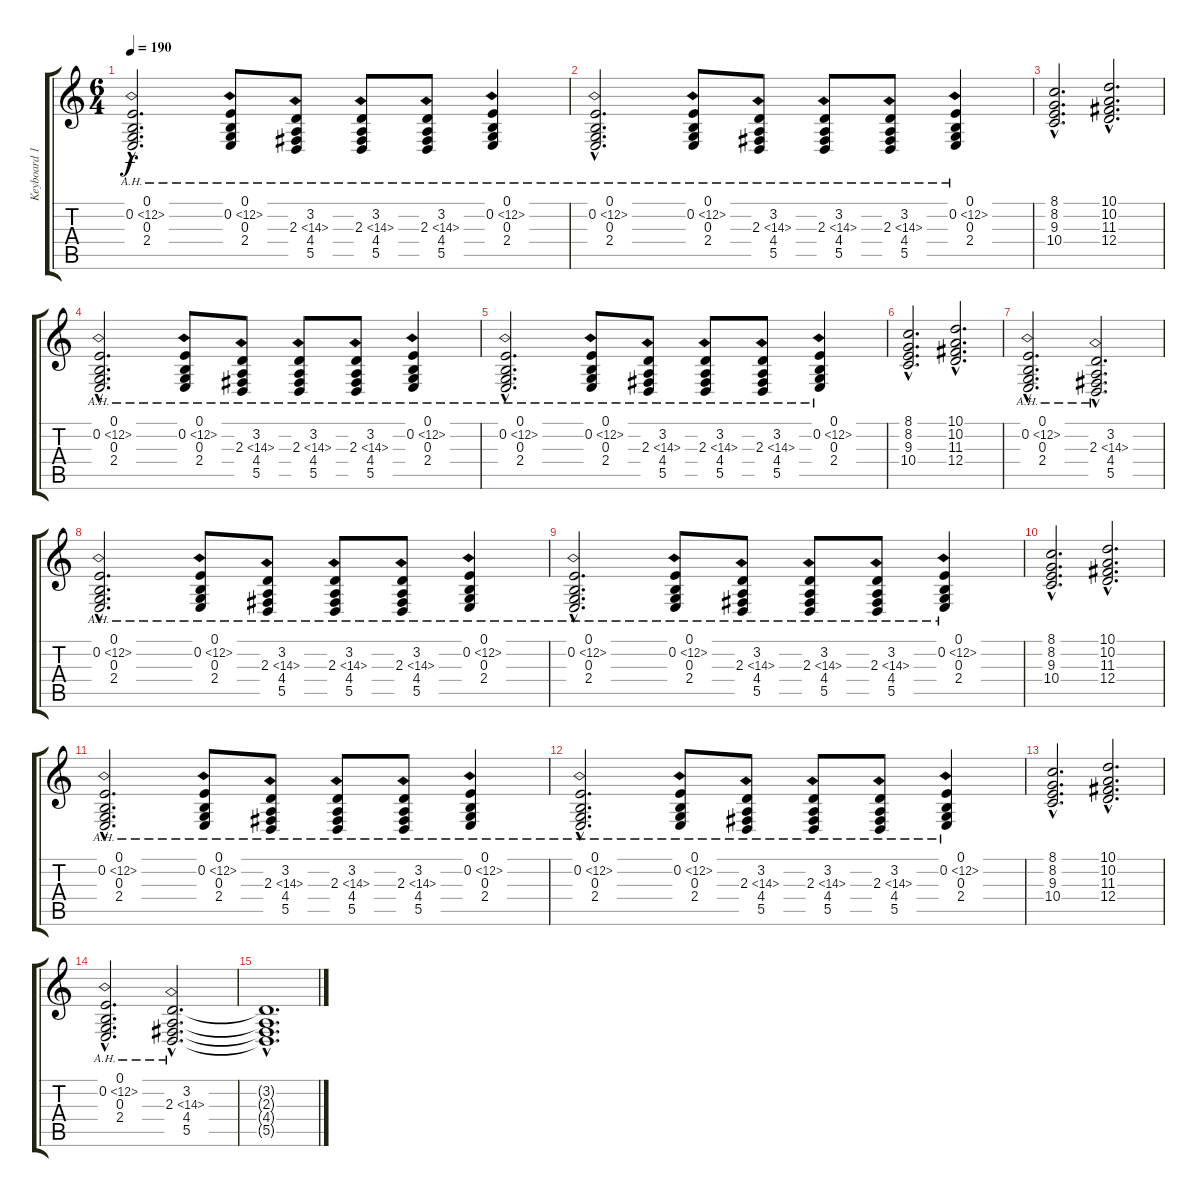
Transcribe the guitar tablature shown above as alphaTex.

\track ("Keyboard 1" "Keyboard 1") {instrument stringensemble1}
\staff {score tabs}
\tuning (E4 B3 G3 D3 A2 E2) {hide}
\ts (6 4)
\tempo 190
\clef g2
\ks c
(0.1{hac} 0.2{ah 12 hac} 0.3{hac} 2.4{hac}).2{d dy f} (0.1 0.2{ah 12} 0.3 2.4).8 (3.2 2.3{ah 12} 4.4 5.5).8 (3.2 2.3{ah 12} 4.4 5.5).8 (3.2 2.3{ah 12} 4.4 5.5).8 (0.1 0.2{ah 12} 0.3 2.4).4 |
(0.1{hac} 0.2{ah 12 hac} 0.3{hac} 2.4{hac}).2{d} (0.1 0.2{ah 12} 0.3 2.4).8 (3.2 2.3{ah 12} 4.4 5.5).8 (3.2 2.3{ah 12} 4.4 5.5).8 (3.2 2.3{ah 12} 4.4 5.5).8 (0.1 0.2{ah 12} 0.3 2.4).4 |
(8.1{hac} 8.2{hac} 9.3{hac} 10.4{hac}).2{d} (10.1{hac} 10.2{hac} 11.3{hac} 12.4{hac}).2{d} |
(0.1{hac} 0.2{ah 12 hac} 0.3{hac} 2.4{hac}).2{d} (0.1 0.2{ah 12} 0.3 2.4).8 (3.2 2.3{ah 12} 4.4 5.5).8 (3.2 2.3{ah 12} 4.4 5.5).8 (3.2 2.3{ah 12} 4.4 5.5).8 (0.1 0.2{ah 12} 0.3 2.4).4 |
(0.1{hac} 0.2{ah 12 hac} 0.3{hac} 2.4{hac}).2{d} (0.1 0.2{ah 12} 0.3 2.4).8 (3.2 2.3{ah 12} 4.4 5.5).8 (3.2 2.3{ah 12} 4.4 5.5).8 (3.2 2.3{ah 12} 4.4 5.5).8 (0.1 0.2{ah 12} 0.3 2.4).4 |
(8.1{hac} 8.2{hac} 9.3{hac} 10.4{hac}).2{d} (10.1{hac} 10.2{hac} 11.3{hac} 12.4{hac}).2{d} |
(0.1{hac} 0.2{ah 12 hac} 0.3{hac} 2.4{hac}).2{d} (3.2{hac} 2.3{ah 12 hac} 4.4{hac} 5.5{hac}).2{d} |
(0.1{hac} 0.2{ah 12 hac} 0.3{hac} 2.4{hac}).2{d} (0.1 0.2{ah 12} 0.3 2.4).8 (3.2 2.3{ah 12} 4.4 5.5).8 (3.2 2.3{ah 12} 4.4 5.5).8 (3.2 2.3{ah 12} 4.4 5.5).8 (0.1 0.2{ah 12} 0.3 2.4).4 |
(0.1{hac} 0.2{ah 12 hac} 0.3{hac} 2.4{hac}).2{d} (0.1 0.2{ah 12} 0.3 2.4).8 (3.2 2.3{ah 12} 4.4 5.5).8 (3.2 2.3{ah 12} 4.4 5.5).8 (3.2 2.3{ah 12} 4.4 5.5).8 (0.1 0.2{ah 12} 0.3 2.4).4 |
(8.1{hac} 8.2{hac} 9.3{hac} 10.4{hac}).2{d} (10.1{hac} 10.2{hac} 11.3{hac} 12.4{hac}).2{d} |
(0.1{hac} 0.2{ah 12 hac} 0.3{hac} 2.4{hac}).2{d} (0.1 0.2{ah 12} 0.3 2.4).8 (3.2 2.3{ah 12} 4.4 5.5).8 (3.2 2.3{ah 12} 4.4 5.5).8 (3.2 2.3{ah 12} 4.4 5.5).8 (0.1 0.2{ah 12} 0.3 2.4).4 |
(0.1{hac} 0.2{ah 12 hac} 0.3{hac} 2.4{hac}).2{d} (0.1 0.2{ah 12} 0.3 2.4).8 (3.2 2.3{ah 12} 4.4 5.5).8 (3.2 2.3{ah 12} 4.4 5.5).8 (3.2 2.3{ah 12} 4.4 5.5).8 (0.1 0.2{ah 12} 0.3 2.4).4 |
(8.1{hac} 8.2{hac} 9.3{hac} 10.4{hac}).2{d} (10.1{hac} 10.2{hac} 11.3{hac} 12.4{hac}).2{d} |
(0.1{hac} 0.2{ah 12 hac} 0.3{hac} 2.4{hac}).2{d} (3.2{hac} 2.3{ah 12 hac} 4.4{hac} 5.5{hac}).2{d} |
(3.2{hac t} 2.3{hac t} 4.4{hac t} 5.5{hac t}).1{d}
